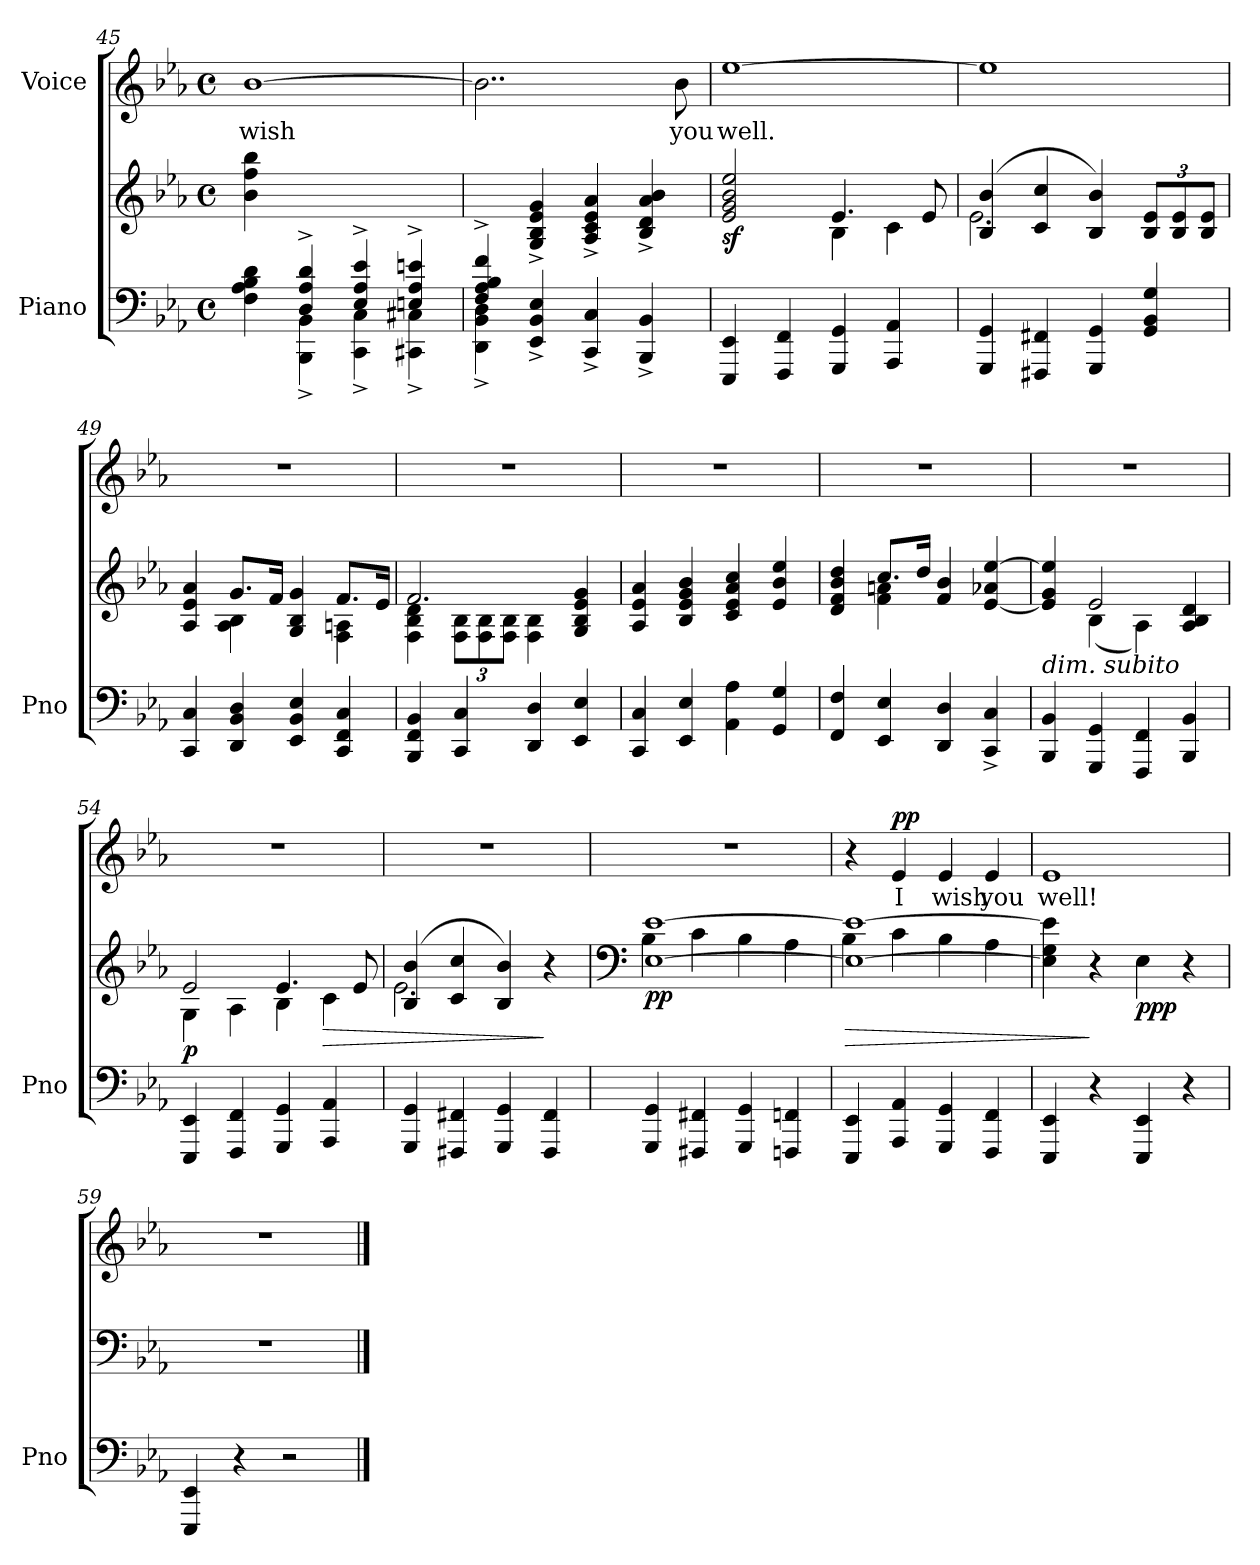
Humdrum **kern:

**kern	**kern	**dynam	**kern	**text	**dynam
*part2	*part2	*part2	*part1	*part1	*part1
*staff3	*staff2	*staff2/3	*staff1	*staff1	*staff1
*I"Piano	*	*	*I"Voice	*	*
*I'Pno	*	*	*	*	*
*clefF4	*clefG2	*	*clefG2	*	*
*k[b-e-a-]	*k[b-e-a-]	*	*k[b-e-a-]	*	*
*M4/4	*M4/4	*	*M4/4	*	*
*met(c)	*met(c)	*	*met(c)	*	*
=45	=45	=45	=45	=45	=45
*^	*	*	*	*	*
4ryy	4F\ 4A-\ 4B-\ 4d\	4b-\ 4ff\ 4bb-\	.	[1b-	wish	.
4D/^> 4A-/^> 4d/^>	4BBB-\^< 4BB-\^<	2.ryy	.	.	.	.
4E-/^> 4A-/^> 4e-/^>	4CC\^< 4C\^<	.	.	.	.	.
4En/^> 4A-/^> 4en/^>	4CC#X\^< 4C#X\^<	.	.	.	.	.
=46	=46	=46	=46	=46	=46	=46
4F/^> 4A-/^> 4B-/^> 4f/^>	4DD\^< 4BB-\^< 4D\^<	4ryy	.	2..b-\]	.	.
2.ryy	4EE-/^ 4BB-/^ 4E-/^	4G/^> 4B-/^> 4e-/^> 4g/^>	.	.	.	.
.	4CC/^ 4C/^	4A-/^> 4c/^> 4e-/^> 4a-/^>	.	.	.	.
.	4BBB-/^ 4BB-/^	4B-/^> 4d/^> 4a-/^> 4b-/^>	.	.	.	.
.	.	.	.	8b-\	you	.
*v	*v	*	*	*	*	*
=47	=47	=47	=47	=47	=47
*	*^	*	*	*	*
!	!	!	!LO:DY:b	!	!	!
4EEE-/ 4EE-/	2e-/ 2g/ 2b-/ 2ee-/	2ryy	sf	[1ee-	well.	.
4FFF/ 4FF/	.	.	.	.	.	.
4GGG/ 4GG/	4.e-/	4B-\	.	.	.	.
4AAA-/ 4AA-/	.	4c\	.	.	.	.
.	8e-/	.	.	.	.	.
=48	=48	=48	=48	=48	=48	=48
4GGG/ 4GG/	(4B-/ 4b-/	2.e-\	.	1ee-]	.	.
4FFF#X/ 4FF#X/	4c/ 4cc/	.	.	.	.	.
4GGG/ 4GG/	4B-/ 4b-/)	.	.	.	.	.
*	*Xbrackettup	*	*	*	*	*
4GG/ 4BB-/ 4G/	12B-/ 12e-/L	4ryy	.	.	.	.
.	12B-/ 12e-/	.	.	.	.	.
.	12B-/ 12e-/J	.	.	.	.	.
=49	=49	=49	=49	=49	=49	=49
4CC/ 4C/	4A-/ 4e-/ 4a-/	4ryy	.	1r	.	.
4DD/ 4BB-/ 4D/	8.g/L	4A-\ 4B-\	.	.	.	.
.	16f/Jk	.	.	.	.	.
4EE-/ 4BB-/ 4E-/	4G/ 4B-/ 4g/	4ryy	.	.	.	.
4CC/ 4FF/ 4C/	8.f/L	4F\ 4An\	.	.	.	.
.	16e-/Jk	.	.	.	.	.
=50	=50	=50	=50	=50	=50	=50
4BBB-/ 4FF/ 4BB-/	2.f/	4F\ 4B-\ 4d\	.	1r	.	.
*	*	*brackettup	*	*	*	*
4CC/ 4C/	.	12F\ 12B-\L	.	.	.	.
.	.	12F\ 12B-\	.	.	.	.
.	.	12F\ 12B-\J	.	.	.	.
4DD/ 4D/	.	4F\ 4B-\	.	.	.	.
4EE-/ 4E-/	4G/ 4B-/ 4e-/ 4g/	4ryy	.	.	.	.
*	*v	*v	*	*	*	*
=51	=51	=51	=51	=51	=51
4CC/ 4C/	4A-/ 4e-/ 4a-/	.	1r	.	.
4EE-/ 4E-/	4B-/ 4e-/ 4g/ 4b-/	.	.	.	.
4AA-\ 4A-\	4c/ 4e-/ 4a-/ 4cc/	.	.	.	.
4GG/ 4G/	4e-/ 4b-/ 4ee-/	.	.	.	.
=52	=52	=52	=52	=52	=52
*	*^	*	*	*	*
4FF/ 4F/	4d/ 4f/ 4b-/ 4dd/	4ryy	.	1r	.	.
4EE-/ 4E-/	8.cc/L	4f\ 4an\	.	.	.	.
.	16dd/Jk	.	.	.	.	.
4DD/ 4D/	4f/ 4b-/	2ryy	.	.	.	.
4CC/^> 4C/^>	[<4e-/ 4a-X/ [4ee-/	.	.	.	.	.
=53	=53	=53	=53	=53	=53	=53
!	!LO:TX:b:i:t=dim. subito	!	!	!	!	!
4BBB-/ 4BB-/	4e-/] 4g/ 4ee-/]	4ryy	.	1r	.	.
4GGG/ 4GG/	2e-/	(4B-\	.	.	.	.
4FFF/ 4FF/	.	4A-\)	.	.	.	.
4BBB-/ 4BB-/	4A-/ 4B-/ 4d/	4ryy	.	.	.	.
=54	=54	=54	=54	=54	=54	=54
!	!	!	!LO:DY:b	!	!	!
4EEE-/ 4EE-/	2e-/	4G\	p	1r	.	.
4FFF/ 4FF/	.	4A-\	.	.	.	.
4GGG/ 4GG/	4.e-/	4B-\	.	.	.	.
!	!	!	!LO:HP:b	!	!	!
4AAA-/ 4AA-/	.	4c\	>	.	.	.
.	8e-/	.	.	.	.	.
=55	=55	=55	=55	=55	=55	=55
4GGG/ 4GG/	(4B-/ 4b-/	2.e-\	.	1r	.	.
4FFF#X/ 4FF#X/	4c/ 4cc/	.	.	.	.	.
4GGG/ 4GG/	4B-/ 4b-/)	.	.	.	.	.
4FFF#/ 4FF#/	4r	4ryy	]	.	.	.
=56	=56	=56	=56	=56	=56	=56
*	*clefF4	*	*	*	*	*
!	!	!	!LO:DY:b	!	!	!
4GGG/ 4GG/	[<1E- [1e-	4B-\	pp	1r	.	.
4FFF#X/ 4FF#X/	.	4c\	.	.	.	.
4GGG/ 4GG/	.	4B-\	.	.	.	.
4FFFn/ 4FFn/	.	4A-\	.	.	.	.
=57	=57	=57	=57	=57	=57	=57
!	!	!	!LO:HP:b	!	!	!
4EEE-/ 4EE-/	1E-_ 1e-_	4B-\	>	4r	.	.
!	!	!	!	!	!	!LO:DY:a
4AAA-/ 4AA-/	.	4c\	.	4e-/	I	pp
4GGG/ 4GG/	.	4B-\	.	4e-/	wish	.
4FFF/ 4FF/	.	4A-\	.	4e-/	you	.
*	*v	*v	*	*	*	*
=58	=58	=58	=58	=58	=58
4EEE-/ 4EE-/	4E-\] 4G\ 4e-\]	.	1e-	well!	.
4r	4r	]	.	.	.
!	!	!LO:DY:b	!	!	!
4EEE-/ 4EE-/	4E-\	ppp	.	.	.
4r	4r	.	.	.	.
=59	=59	=59	=59	=59	=59
4EEE-/ 4EE-/	1r	.	1r	.	.
4r	.	.	.	.	.
2r	.	.	.	.	.
==	==	==	==	==	==
*-	*-	*-	*-	*-	*-
